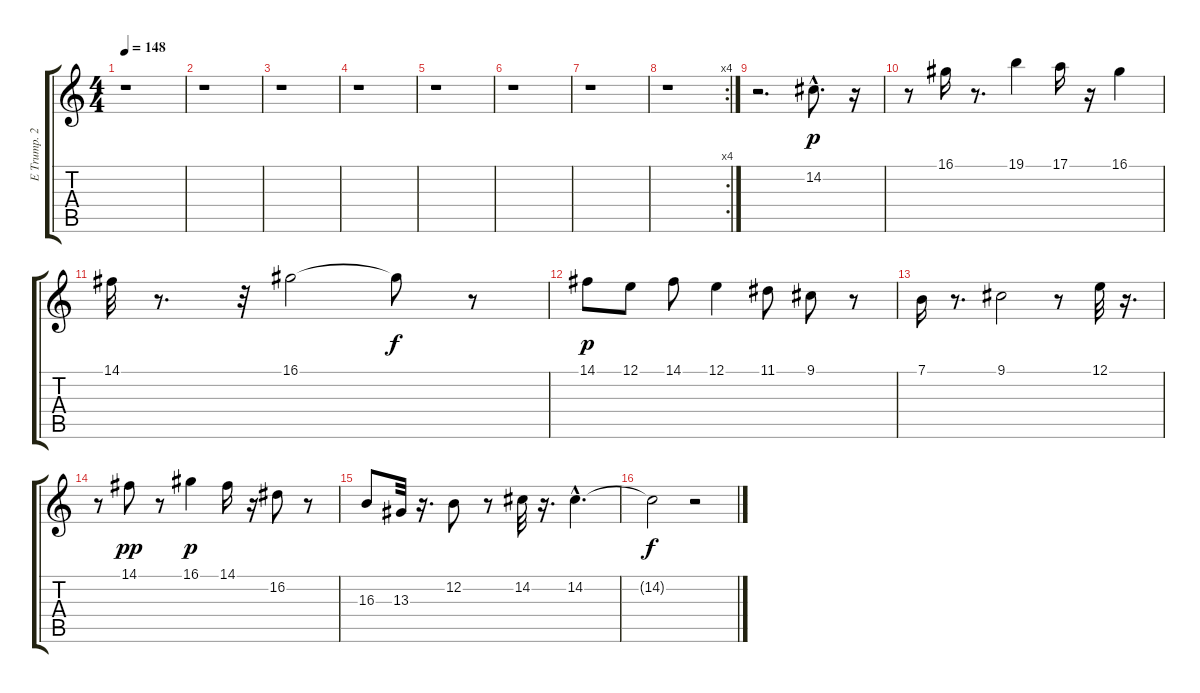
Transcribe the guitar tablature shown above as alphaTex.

\track ("E Trump. 2" "E Trump. 2") {instrument trumpet}
\staff {score tabs}
\tuning (E4 B3 G3 D3 A2 E2) {hide}
\ts (4 4)
\tempo 148
\clef g2
\ks c
r.1{dy f} |
r.1 |
r.1 |
r.1 |
r.1 |
r.1 |
r.1 |
\rc 4
r.1 |
r.2{d volume 9} 14.2{hac}.8{d dy p} r.16 |
r.8{volume 9} 16.1.16 r.8{d} 19.1.4 17.1.16 r.16 16.1.4 |
14.1.32{volume 5} r.8{d} r.32 16.1.2 16.1{t}.8{dy f} r.8 |
14.1.8{dy p volume 5} 12.1.8 14.1.8 12.1.4 11.1.8 9.1.8 r.8 |
7.1.16{volume 2} r.8{d} 9.1.2 r.8 12.1.32 r.16{d} |
r.8{volume 2} 14.1.8{dy pp} r.8 16.1.4{dy p} 14.1.16 r.16 16.2.8 r.8 |
16.3.8 13.3.32 r.16{d} 12.2.8 r.8 14.2.32 r.16{d} 14.2{hac}.4{d} |
14.2{t}.2{dy f volume 1} r.2
